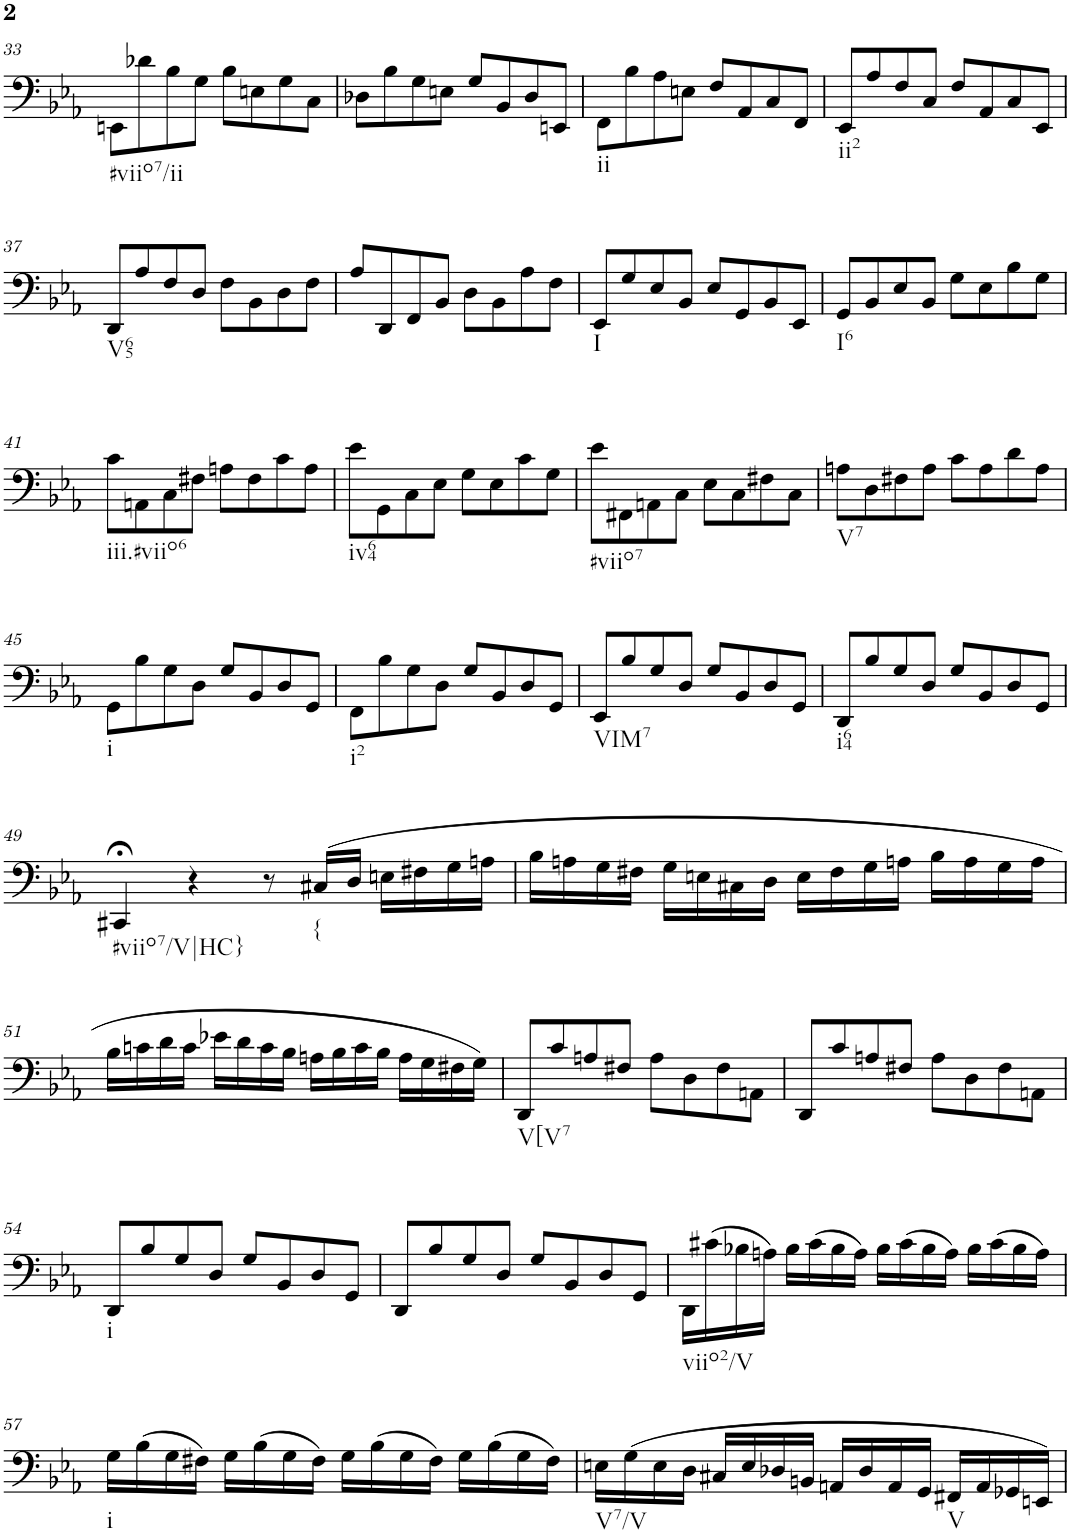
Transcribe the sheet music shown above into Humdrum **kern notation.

**kern
*part1
*staff1
*I"Piano
*I'Pno.
!!LO:PB:g=z
*clefF4
*k[b-e-a-]
*M2/2
*met(c|)
=33
!LO:TX:b:t=#viio7/ii
8EEn\L
8d-X\
8B-\
8G\J
8B-\L
8En\
8G\
8C\J
=34
8D-X\L
8B-\
8G\
8En\J
8G/L
8BB-/
8D-/
8EEn/J
=35
!LO:TX:b:t=ii
8FF\L
8B-\
8A-\
8En\J
8F/L
8AA-/
8C/
8FF/J
=36
!LO:TX:b:t=ii2
8EE-/L
8A-/
8F/
8C/J
8F/L
8AA-/
8C/
8EE-/J
!!LO:LB:g=z
=37
!LO:TX:b:t=V65
8DD/L
8A-/
8F/
8D/J
8F\L
8BB-\
8D\
8F\J
=38
8A-/L
8DD/
8FF/
8BB-/J
8D\L
8BB-\
8A-\
8F\J
=39
!LO:TX:b:t=I
8EE-/L
8G/
8E-/
8BB-/J
8E-/L
8GG/
8BB-/
8EE-/J
=40
!LO:TX:b:t=I6
8GG/L
8BB-/
8E-/
8BB-/J
8G\L
8E-\
8B-\
8G\J
!!LO:LB:g=z
=41
!LO:TX:b:t=iii.#viio6
8c\L
8AAn\
8C\
8F#X\J
8An\L
8F#\
8c\
8A\J
=42
!LO:TX:b:t=iv64
8e-\L
8GG\
8C\
8E-\J
8G\L
8E-\
8c\
8G\J
=43
!LO:TX:b:t=#viio7
8e-\L
8FF#X\
8AAn\
8C\J
8E-\L
8C\
8F#X\
8C\J
=44
!LO:TX:b:t=V7
8An\L
8D\
8F#X\
8A\J
8c\L
8A\
8d\
8A\J
!!LO:LB:g=z
=45
!LO:TX:b:t=i
8GG\L
8B-\
8G\
8D\J
8G/L
8BB-/
8D/
8GG/J
=46
!LO:TX:b:t=i2
8FF\L
8B-\
8G\
8D\J
8G/L
8BB-/
8D/
8GG/J
=47
!LO:TX:b:t=VIM7
8EE-/L
8B-/
8G/
8D/J
8G/L
8BB-/
8D/
8GG/J
=48
!LO:TX:b:t=i64
8DD/L
8B-/
8G/
8D/J
8G/L
8BB-/
8D/
8GG/J
!!LO:LB:g=z
=49
!LO:TX:b:t=#viio7/V|HC}
4CC#X;</
4r
8r
!LO:TX:b:t={
(16C#X/LL
16D/JJ
16En\LL
16F#X\
16G\
16An\JJ
=50
16B-\LL
16An\
16G\
16F#X\JJ
16G\LL
16En\
16C#X\
16D\JJ
16E\LL
16F#\
16G\
16An\JJ
16B-\LL
16A\
16G\
16A\JJ
!!LO:LB:g=z
=51
16B-\LL
16cn\
16d\
16c\JJ
16e-X\LL
16d\
16c\
16B-\JJ
16An\LL
16B-\
16c\
16B-\JJ
16A\LL
16G\
16F#X\
16G\JJ)
=52
!LO:TX:b:t=V[V7
8DD/L
8c/
8An/
8F#X/J
8A\L
8D\
8F#\
8AAn\J
=53
8DD/L
8c/
8An/
8F#X/J
8A\L
8D\
8F#\
8AAn\J
!!LO:LB:g=z
=54
!LO:TX:b:t=i
8DD/L
8B-/
8G/
8D/J
8G/L
8BB-/
8D/
8GG/J
=55
8DD/L
8B-/
8G/
8D/J
8G/L
8BB-/
8D/
8GG/J
=56
!LO:TX:b:t=viio2/V
16DD\LL
(16c#X\
16B-X\
16An\JJ)
16B-\LL
(16c#\
16B-\
16A\JJ)
16B-\LL
(16c#\
16B-\
16A\JJ)
16B-\LL
(16c#\
16B-\
16A\JJ)
!!LO:LB:g=z
=57
!LO:TX:b:t=i
16G\LL
(16B-\
16G\
16F#X\JJ)
16G\LL
(16B-\
16G\
16F#\JJ)
16G\LL
(16B-\
16G\
16F#\JJ)
16G\LL
(16B-\
16G\
16F#\JJ)
=58
!LO:TX:b:t=V7/V
16En\LL
(16G\
16E\
16D\JJ
16C#X/LL
16E/
16D-X/
16BBn/JJ
16AAn/LL
16D-/
16AA/
16GG/JJ
!LO:TX:b:t=V
16FF#X/LL
16AA/
16GG-X/
16EEn/JJ)
=
*-
